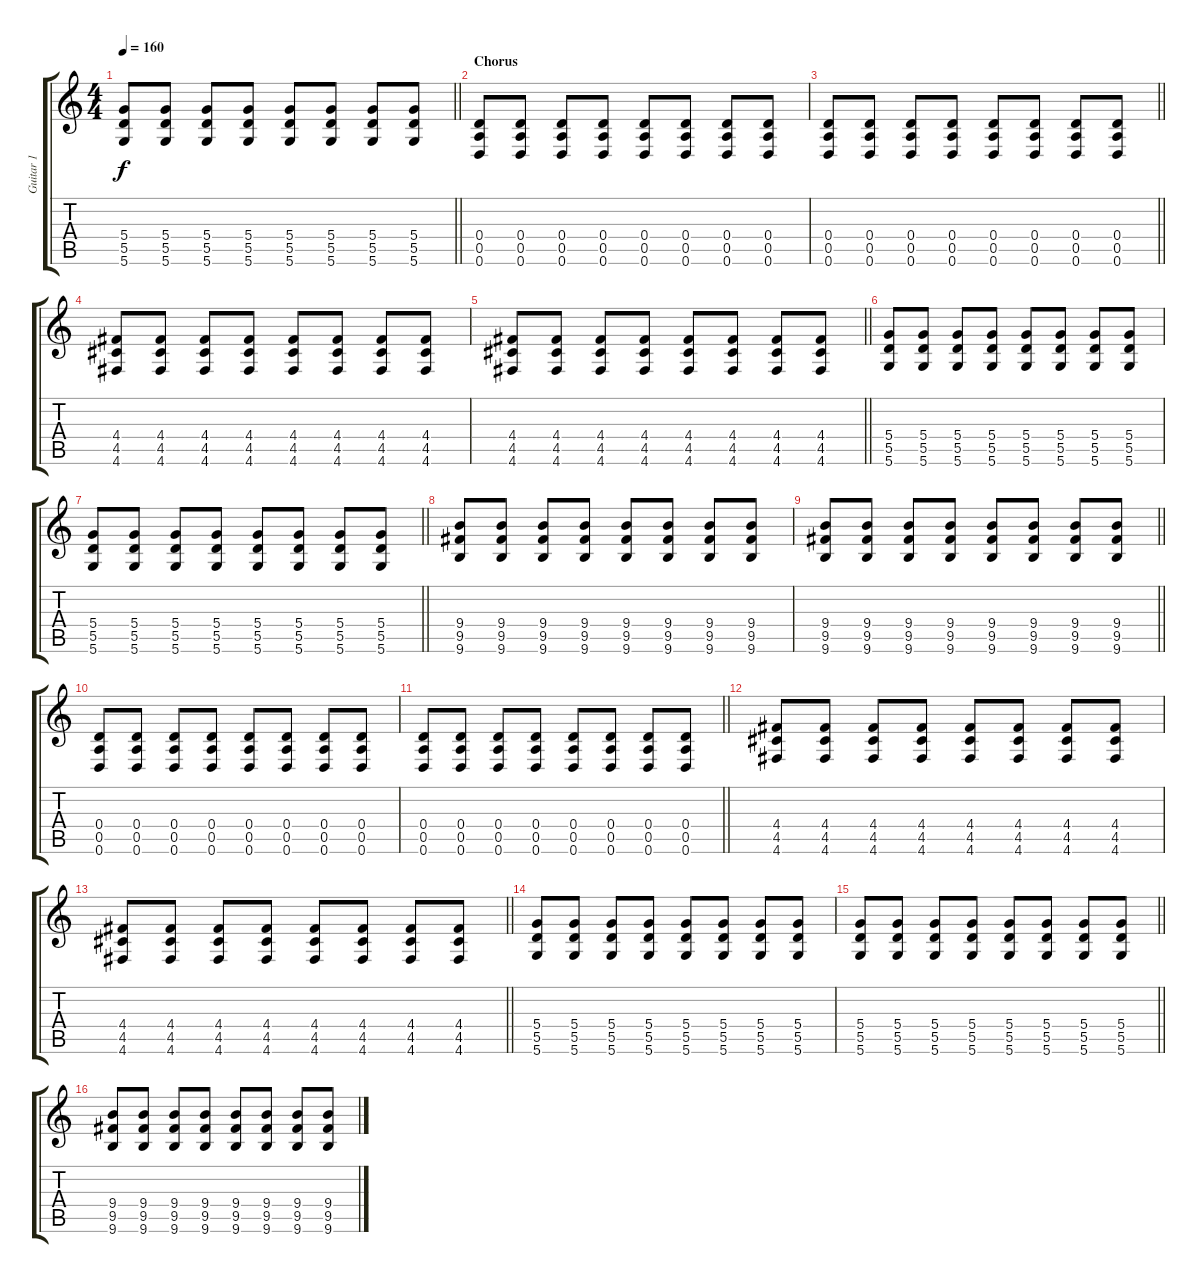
\track ("Guitar 1" "Guitar 1") {instrument distortionguitar}
\staff {score tabs}
\tuning (E4 B3 G3 D3 A2 D2) {hide}
\ts (4 4)
\tempo 160
\clef g2
\barLineRight lightlight
\ks c
(5.4 5.5 5.6).8{dy f} (5.4 5.5 5.6).8 (5.4 5.5 5.6).8 (5.4 5.5 5.6).8 (5.4 5.5 5.6).8 (5.4 5.5 5.6).8 (5.4 5.5 5.6).8 (5.4 5.5 5.6).8 |
\section ("" "Chorus")
(0.4 0.5 0.6).8 (0.4 0.5 0.6).8 (0.4 0.5 0.6).8 (0.4 0.5 0.6).8 (0.4 0.5 0.6).8 (0.4 0.5 0.6).8 (0.4 0.5 0.6).8 (0.4 0.5 0.6).8 |
\barLineRight lightlight
(0.4 0.5 0.6).8 (0.4 0.5 0.6).8 (0.4 0.5 0.6).8 (0.4 0.5 0.6).8 (0.4 0.5 0.6).8 (0.4 0.5 0.6).8 (0.4 0.5 0.6).8 (0.4 0.5 0.6).8 |
(4.4 4.5 4.6).8 (4.4 4.5 4.6).8 (4.4 4.5 4.6).8 (4.4 4.5 4.6).8 (4.4 4.5 4.6).8 (4.4 4.5 4.6).8 (4.4 4.5 4.6).8 (4.4 4.5 4.6).8 |
\barLineRight lightlight
(4.4 4.5 4.6).8 (4.4 4.5 4.6).8 (4.4 4.5 4.6).8 (4.4 4.5 4.6).8 (4.4 4.5 4.6).8 (4.4 4.5 4.6).8 (4.4 4.5 4.6).8 (4.4 4.5 4.6).8 |
(5.4 5.5 5.6).8 (5.4 5.5 5.6).8 (5.4 5.5 5.6).8 (5.4 5.5 5.6).8 (5.4 5.5 5.6).8 (5.4 5.5 5.6).8 (5.4 5.5 5.6).8 (5.4 5.5 5.6).8 |
\barLineRight lightlight
(5.4 5.5 5.6).8 (5.4 5.5 5.6).8 (5.4 5.5 5.6).8 (5.4 5.5 5.6).8 (5.4 5.5 5.6).8 (5.4 5.5 5.6).8 (5.4 5.5 5.6).8 (5.4 5.5 5.6).8 |
(9.4 9.5 9.6).8 (9.4 9.5 9.6).8 (9.4 9.5 9.6).8 (9.4 9.5 9.6).8 (9.4 9.5 9.6).8 (9.4 9.5 9.6).8 (9.4 9.5 9.6).8 (9.4 9.5 9.6).8 |
\barLineRight lightlight
(9.4 9.5 9.6).8 (9.4 9.5 9.6).8 (9.4 9.5 9.6).8 (9.4 9.5 9.6).8 (9.4 9.5 9.6).8 (9.4 9.5 9.6).8 (9.4 9.5 9.6).8 (9.4 9.5 9.6).8 |
(0.4 0.5 0.6).8 (0.4 0.5 0.6).8 (0.4 0.5 0.6).8 (0.4 0.5 0.6).8 (0.4 0.5 0.6).8 (0.4 0.5 0.6).8 (0.4 0.5 0.6).8 (0.4 0.5 0.6).8 |
\barLineRight lightlight
(0.4 0.5 0.6).8 (0.4 0.5 0.6).8 (0.4 0.5 0.6).8 (0.4 0.5 0.6).8 (0.4 0.5 0.6).8 (0.4 0.5 0.6).8 (0.4 0.5 0.6).8 (0.4 0.5 0.6).8 |
(4.4 4.5 4.6).8 (4.4 4.5 4.6).8 (4.4 4.5 4.6).8 (4.4 4.5 4.6).8 (4.4 4.5 4.6).8 (4.4 4.5 4.6).8 (4.4 4.5 4.6).8 (4.4 4.5 4.6).8 |
\barLineRight lightlight
(4.4 4.5 4.6).8 (4.4 4.5 4.6).8 (4.4 4.5 4.6).8 (4.4 4.5 4.6).8 (4.4 4.5 4.6).8 (4.4 4.5 4.6).8 (4.4 4.5 4.6).8 (4.4 4.5 4.6).8 |
(5.4 5.5 5.6).8 (5.4 5.5 5.6).8 (5.4 5.5 5.6).8 (5.4 5.5 5.6).8 (5.4 5.5 5.6).8 (5.4 5.5 5.6).8 (5.4 5.5 5.6).8 (5.4 5.5 5.6).8 |
\barLineRight lightlight
(5.4 5.5 5.6).8 (5.4 5.5 5.6).8 (5.4 5.5 5.6).8 (5.4 5.5 5.6).8 (5.4 5.5 5.6).8 (5.4 5.5 5.6).8 (5.4 5.5 5.6).8 (5.4 5.5 5.6).8 |
(9.4 9.5 9.6).8 (9.4 9.5 9.6).8 (9.4 9.5 9.6).8 (9.4 9.5 9.6).8 (9.4 9.5 9.6).8 (9.4 9.5 9.6).8 (9.4 9.5 9.6).8 (9.4 9.5 9.6).8
